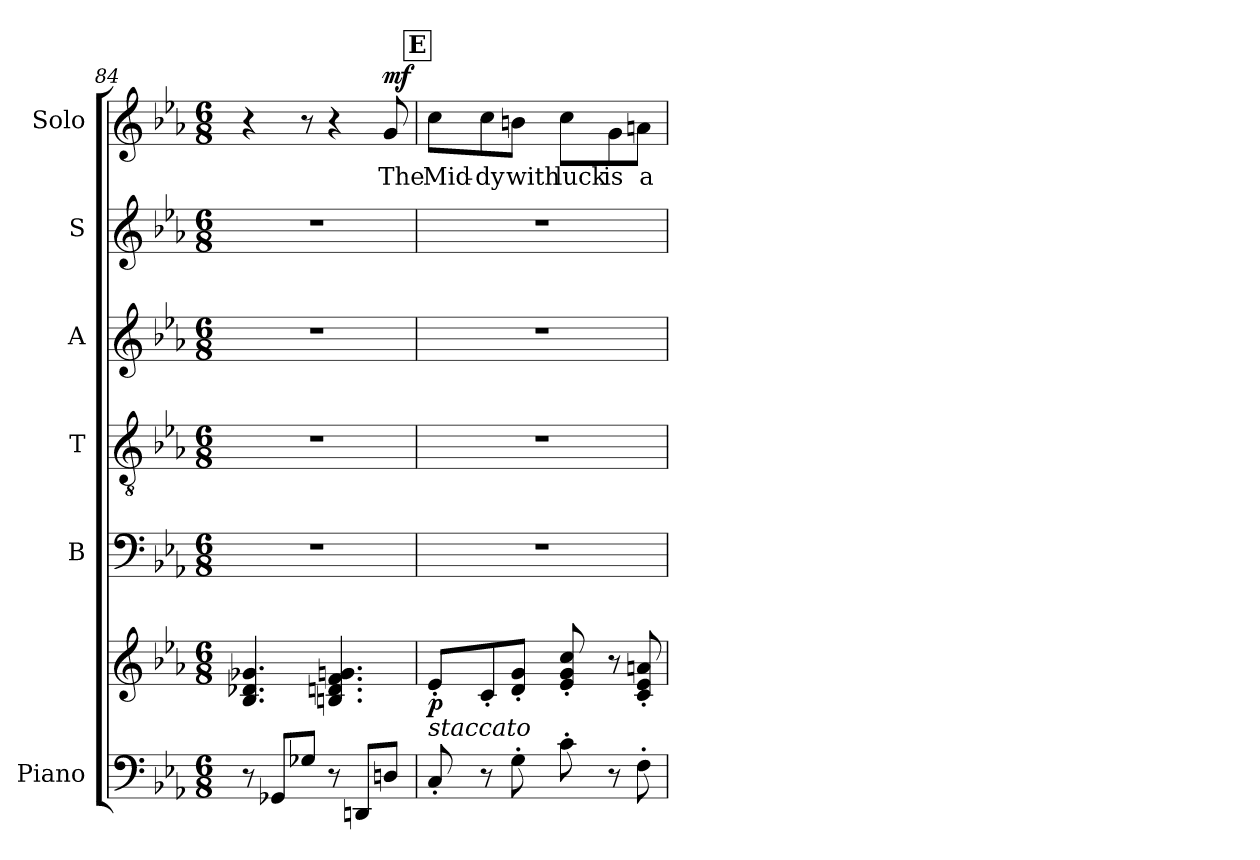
**kern	**kern	**dynam	**kern	**kern	**kern	**kern	**kern	**text	**dynam
*part6	*part6	*part6	*part5	*part4	*part3	*part2	*part1	*part1	*part1
*staff7	*staff6	*staff6/7	*staff5	*staff4	*staff3	*staff2	*staff1	*staff1	*staff1
*I"Piano	*	*	*I"B	*I"T	*I"A	*I"S	*I"Solo	*	*
*I'Pno	*	*	*I'B	*I'T	*I'A	*I'S	*	*	*
*clefF4	*clefG2	*	*clefF4	*clefGv2	*clefG2	*clefG2	*clefG2	*	*
*k[b-e-a-]	*k[b-e-a-]	*	*k[b-e-a-]	*k[b-e-a-]	*k[b-e-a-]	*k[b-e-a-]	*k[b-e-a-]	*	*
*M6/8	*M6/8	*	*M6/8	*M6/8	*M6/8	*M6/8	*M6/8	*	*
=84	=84	=84	=84	=84	=84	=84	=84	=84	=84
8r	4.B-/ 4.d-X/ 4.g-X/	.	2.r	2.r	2.r	2.r	4r	.	.
8GG-X/L	.	.	.	.	.	.	.	.	.
8G-X/J	.	.	.	.	.	.	8r	.	.
8r	4.Bn/ 4.dn/ 4.f/ 4.gn/	.	.	.	.	.	4r	.	.
8DDn/L	.	.	.	.	.	.	.	.	.
!	!	!	!	!	!	!	!	!LO:LY:b	!LO:DY:a
8Dn/J	.	.	.	.	.	.	8g/	The	mf
!!LO:REH:place=s1:a:B:cj:fs=14:t=E
=85	=85	=85	=85	=85	=85	=85	=85	=85	=85
!	!LO:TX:b:i:t=staccato	!	!	!	!	!	!	!	!
!	!	!LO:DY:b	!	!	!	!	!	!LO:LY:b	!
8C'/	8e-'/L	p	2.r	2.r	2.r	2.r	8cc\L	Mid-	.
!	!	!	!	!	!	!	!	!LO:LY:b	!
8r	8c'/	.	.	.	.	.	8cc\	-dy	.
!	!	!	!	!	!	!	!	!LO:LY:b	!
8G'\	8d/' 8g/'J	.	.	.	.	.	8bn\J	with	.
!	!	!	!	!	!	!	!	!LO:LY:b	!
8c'\	8e-/' 8g/' 8cc/'	.	.	.	.	.	8cc\L	luck	.
!	!	!	!	!	!	!	!	!LO:LY:b	!
8r	8r	.	.	.	.	.	8g\	is	.
!	!	!	!	!	!	!	!	!LO:LY:b	!
8F'\	8c/' 8e-/' 8an/'	.	.	.	.	.	8an\J	a	.
=	=	=	=	=	=	=	=	=	=
*-	*-	*-	*-	*-	*-	*-	*-	*-	*-
